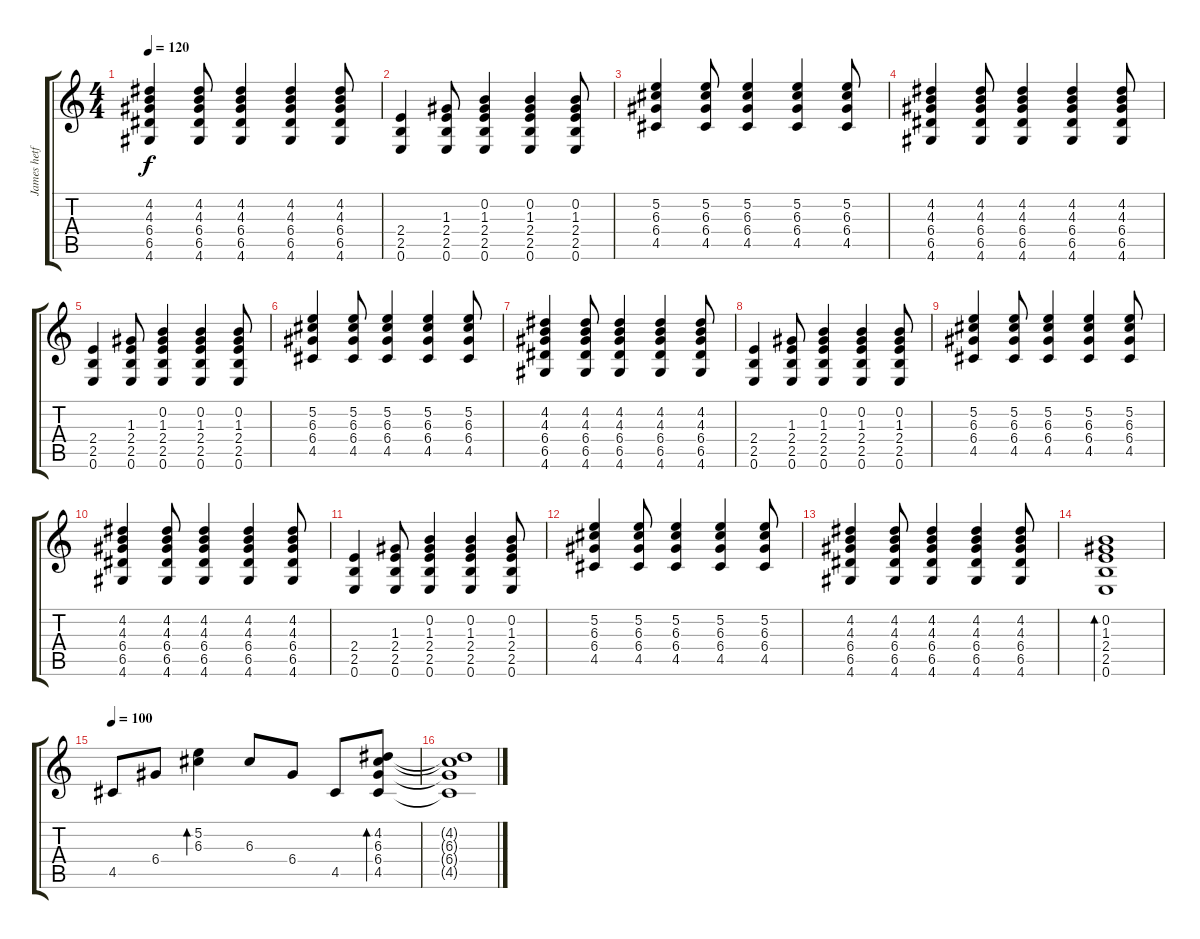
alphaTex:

\track ("James hetfield" "James hetf") {instrument acousticguitarsteel}
\staff {score tabs}
\tuning (E4 B3 G3 D3 A2 E2) {hide}
\ts (4 4)
\tempo 120
\clef g2
\ks c
(4.2 4.3 6.4 6.5 4.6).4{dy f} (4.2 4.3 6.4 6.5 4.6).8 (4.2 4.3 6.4 6.5 4.6).4 (4.2 4.3 6.4 6.5 4.6).4 (4.2 4.3 6.4 6.5 4.6).8 |
(2.4 2.5 0.6).4 (1.3 2.4 2.5 0.6).8 (0.2 1.3 2.4 2.5 0.6).4 (0.2 1.3 2.4 2.5 0.6).4 (0.2 1.3 2.4 2.5 0.6).8 |
(5.2 6.3 6.4 4.5).4 (5.2 6.3 6.4 4.5).8 (5.2 6.3 6.4 4.5).4 (5.2 6.3 6.4 4.5).4 (5.2 6.3 6.4 4.5).8 |
(4.2 4.3 6.4 6.5 4.6).4 (4.2 4.3 6.4 6.5 4.6).8 (4.2 4.3 6.4 6.5 4.6).4 (4.2 4.3 6.4 6.5 4.6).4 (4.2 4.3 6.4 6.5 4.6).8 |
(2.4 2.5 0.6).4 (1.3 2.4 2.5 0.6).8 (0.2 1.3 2.4 2.5 0.6).4 (0.2 1.3 2.4 2.5 0.6).4 (0.2 1.3 2.4 2.5 0.6).8 |
(5.2 6.3 6.4 4.5).4 (5.2 6.3 6.4 4.5).8 (5.2 6.3 6.4 4.5).4 (5.2 6.3 6.4 4.5).4 (5.2 6.3 6.4 4.5).8 |
(4.2 4.3 6.4 6.5 4.6).4 (4.2 4.3 6.4 6.5 4.6).8 (4.2 4.3 6.4 6.5 4.6).4 (4.2 4.3 6.4 6.5 4.6).4 (4.2 4.3 6.4 6.5 4.6).8 |
(2.4 2.5 0.6).4 (1.3 2.4 2.5 0.6).8 (0.2 1.3 2.4 2.5 0.6).4 (0.2 1.3 2.4 2.5 0.6).4 (0.2 1.3 2.4 2.5 0.6).8 |
(5.2 6.3 6.4 4.5).4 (5.2 6.3 6.4 4.5).8 (5.2 6.3 6.4 4.5).4 (5.2 6.3 6.4 4.5).4 (5.2 6.3 6.4 4.5).8 |
(4.2 4.3 6.4 6.5 4.6).4 (4.2 4.3 6.4 6.5 4.6).8 (4.2 4.3 6.4 6.5 4.6).4 (4.2 4.3 6.4 6.5 4.6).4 (4.2 4.3 6.4 6.5 4.6).8 |
(2.4 2.5 0.6).4 (1.3 2.4 2.5 0.6).8 (0.2 1.3 2.4 2.5 0.6).4 (0.2 1.3 2.4 2.5 0.6).4 (0.2 1.3 2.4 2.5 0.6).8 |
(5.2 6.3 6.4 4.5).4 (5.2 6.3 6.4 4.5).8 (5.2 6.3 6.4 4.5).4 (5.2 6.3 6.4 4.5).4 (5.2 6.3 6.4 4.5).8 |
(4.2 4.3 6.4 6.5 4.6).4 (4.2 4.3 6.4 6.5 4.6).8 (4.2 4.3 6.4 6.5 4.6).4 (4.2 4.3 6.4 6.5 4.6).4 (4.2 4.3 6.4 6.5 4.6).8 |
(0.2 1.3 2.4 2.5 0.6).1{bd 480} |
\tempo 100
4.5.8 6.4.8 (5.2 6.3).4{bd 480} 6.3.8 6.4.8 4.5.8 (4.2 6.3 6.4 4.5).8{bd 480} |
(4.2{t} 6.3{t} 6.4{t} 4.5{t}).1
